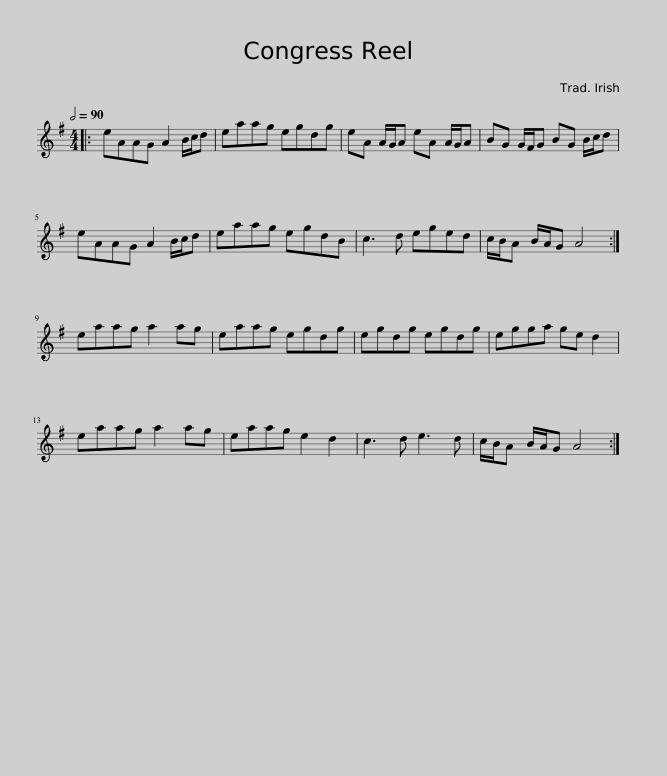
X:1
L:1/8
Q:1/2=90
M:4/4
I:linebreak $
K:G
V:1 treble
V:1
|: eAAG A2 B/c/d | eaag egdg | eA A/G/A eA A/G/A | BG G/F/G BG B/c/d |$ eAAG A2 B/c/d | %5
 eaag egdB | c3 d eged | c/B/A B/A/G A4 :|$ eaag a2 ag | eaag egdg | %10
 egdg egdg | egga ge d2 |$ eaag a2 ag | eaag e2 d2 | c3 d e3 d | %15
 c/B/A B/A/G A4 :| %16
